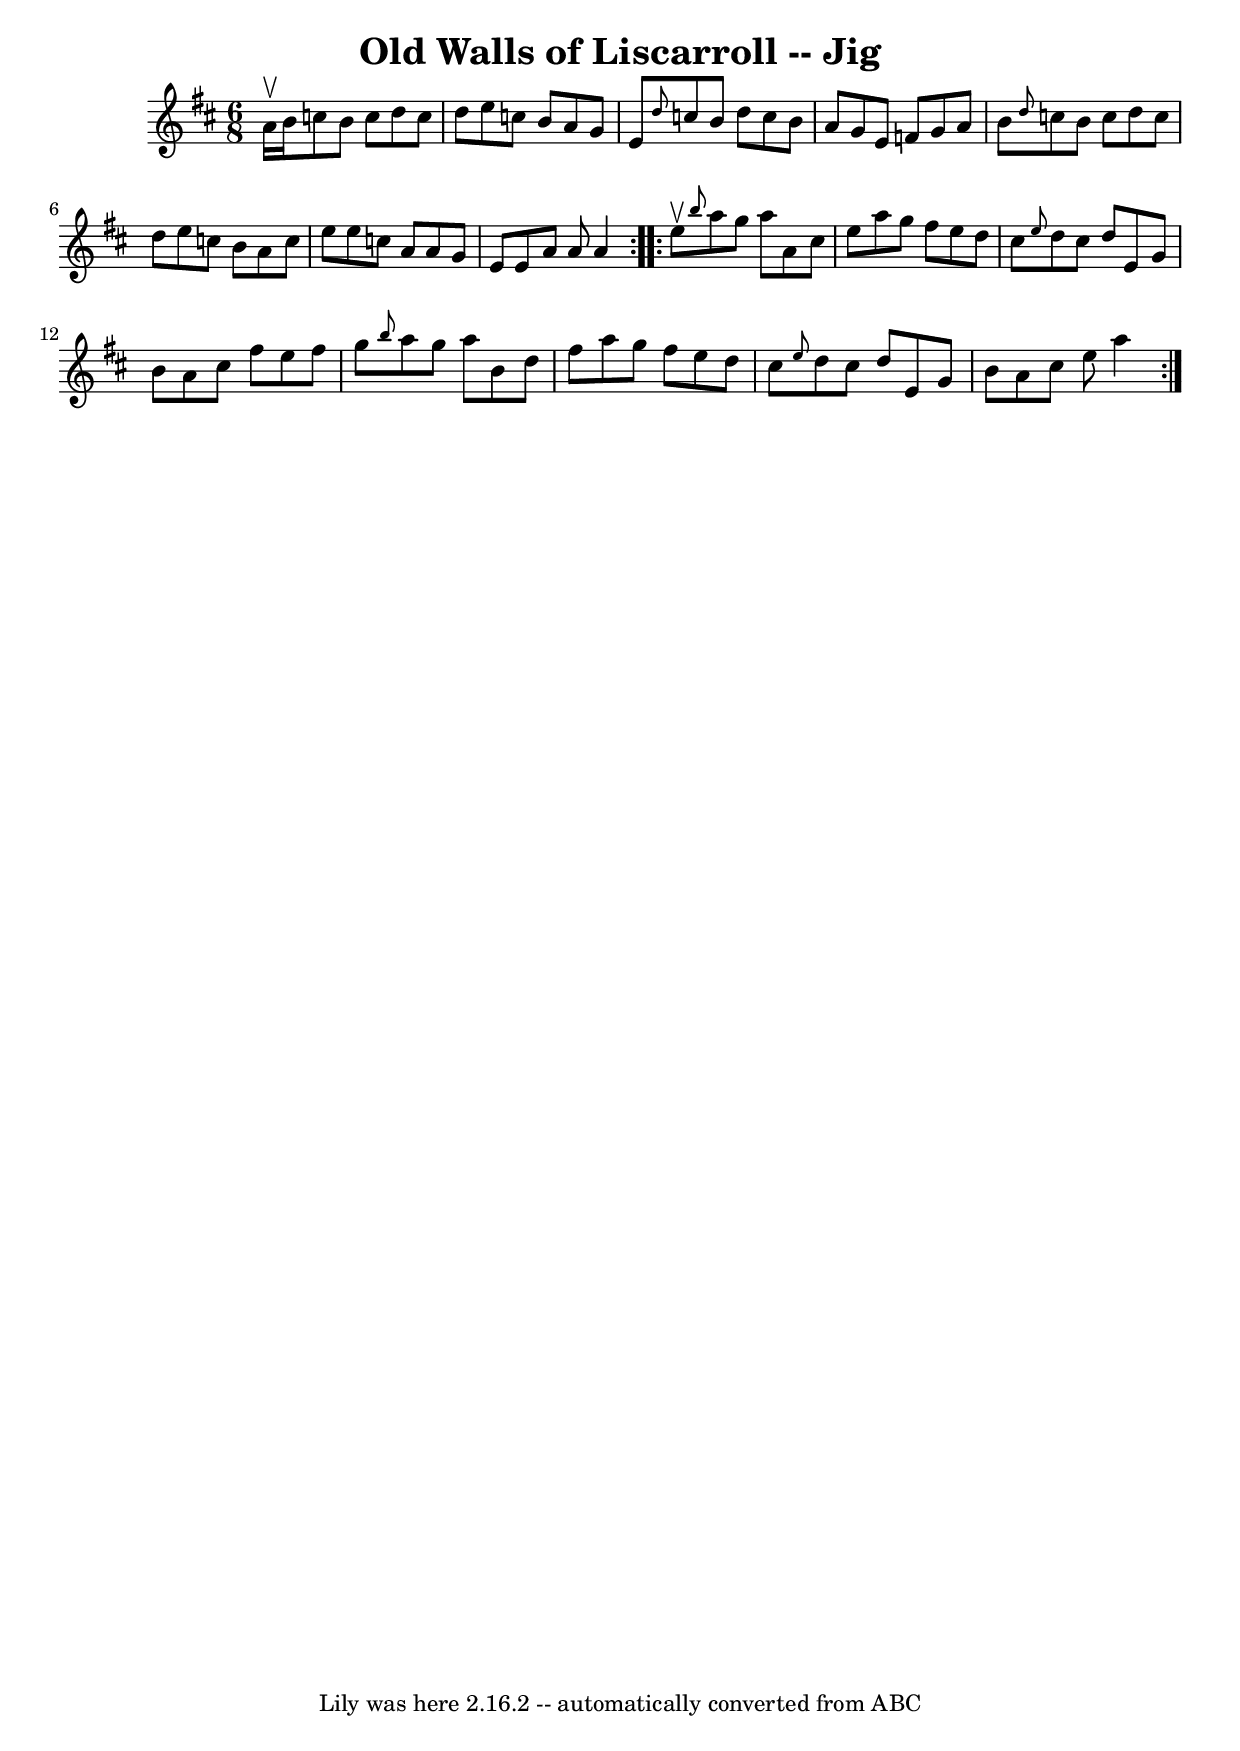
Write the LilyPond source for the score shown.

\version "2.16.2"
\include "Mammoth.ily"
\header {
  %% book = "Ryan's Mammoth Collection"
  crossRefNumber = "1"
  footnotes = "\\\\83 424"
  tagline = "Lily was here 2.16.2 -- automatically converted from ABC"
  title = "Old Walls of Liscarroll -- Jig"

}
voicedefault =  {



  \repeat volta 2 {

    \time 6/8 
    \key a \mixolydian     a'16^\upbow b'16   |
    c''8 b'8         c''8 d''8 c''8 d''8     |
    e''8 c''8 b'8 a'8 g'8         e'8     |
    \grace { d''8   	   } c''8 b'8 d''8 c''8 b'8 a'8   |
    g'8 e'8 f'8 g'8 a'8 b'8    |
    \grace {   
      d''8       } c''8 b'8 c''8 d''8 c''8 d''8     |
    e''8         c''8 b'8 a'8 c''8 e''8     |
    e''8 c''8 a'8 a'8         g'8 e'8     |
    e'8 a'8 a'8 a'4  
  }     
  \repeat volta 2 {
         e''8^\upbow  |
    \grace { b''8  
	   } a''8 g''8 a''8 a'8         cis''8 e''8     |
    a''8 g''8 fis''8 e''8 d''8 cis''8    |
    \grace { e''8   	   } d''8 cis''8 d''8 e'8 g'8 b'8      |
    a'8 cis''8 fis''8 e''8 fis''8 g''8    |
    
    \grace { b''8   	   } a''8 g''8 a''8 b'8 d''8 fis''8     |
         a''8 g''8 fis''8 e''8 d''8 cis''8     |
    \grace { e''8 
	      	   } d''8 cis''8 d''8 e'8 g'8 b'8     |
    a'8 cis''8    
    e''8 a''4        
  }   

}

\score{
  <<

    \context Staff="default"
    {
      \voicedefault 
      
    }

  >>
  \layout {
    
  }
  \midi {
  }

}
